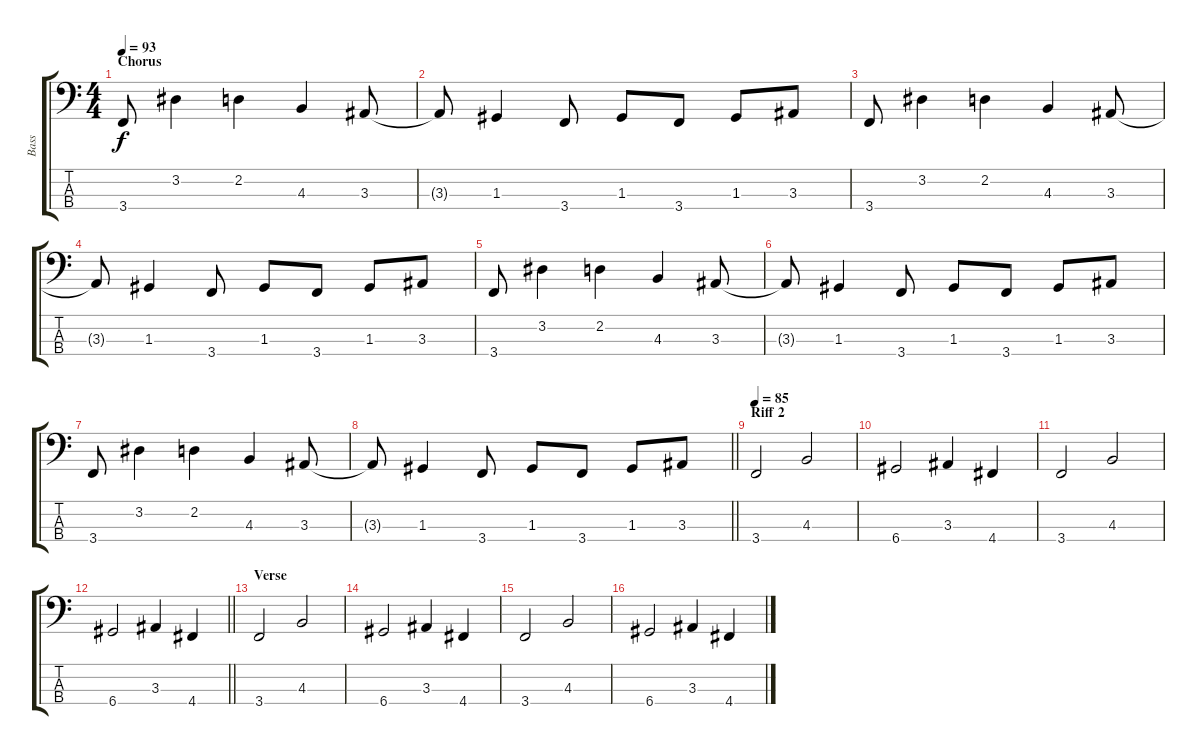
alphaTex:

\track ("Bass" "Bass") {instrument electricbassfinger bank 177}
\staff {score tabs}
\tuning (F2 C2 G1 D1) {hide}
\ts (4 4)
\section ("" "Chorus")
\tempo 93
\clef f4
\ks c
3.4.8{dy f} 3.2.4 2.2.4 4.3.4 3.3.8 |
3.3{t}.8 1.3.4 3.4.8 1.3.8 3.4.8 1.3.8 3.3.8 |
3.4.8 3.2.4 2.2.4 4.3.4 3.3.8 |
3.3{t}.8 1.3.4 3.4.8 1.3.8 3.4.8 1.3.8 3.3.8 |
3.4.8 3.2.4 2.2.4 4.3.4 3.3.8 |
3.3{t}.8 1.3.4 3.4.8 1.3.8 3.4.8 1.3.8 3.3.8 |
3.4.8 3.2.4 2.2.4 4.3.4 3.3.8 |
\barLineRight lightlight
3.3{t}.8 1.3.4 3.4.8 1.3.8 3.4.8 1.3.8 3.3.8 |
\section ("" "Riff 2")
\tempo 85
3.4.2 4.3.2 |
6.4.2 3.3.4 4.4.4 |
3.4.2 4.3.2 |
\barLineRight lightlight
6.4.2 3.3.4 4.4.4 |
\section ("" "Verse")
3.4.2 4.3.2 |
6.4.2 3.3.4 4.4.4 |
3.4.2 4.3.2 |
6.4.2 3.3.4 4.4.4
